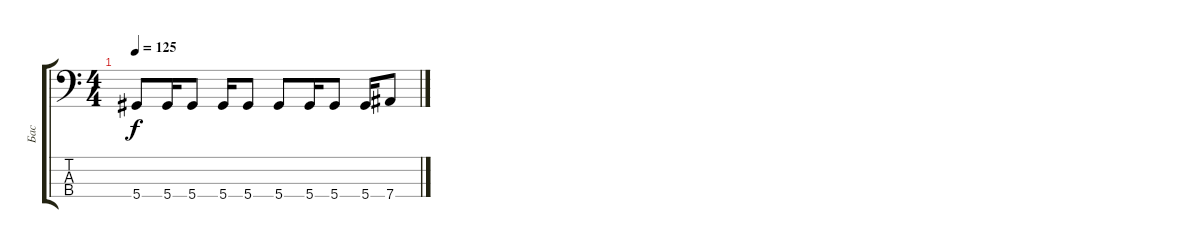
\track ("Бас" "Бас") {instrument electricbassfinger}
\staff {score tabs}
\tuning (Gb2 Db2 Ab1 Eb1) {hide}
\ts (4 4)
\tempo 125
\clef f4
\ks c
5.4.8{dy f} 5.4.16 5.4.8 5.4.16 5.4.8 5.4.8 5.4.16 5.4.8 5.4.16 7.4.8
